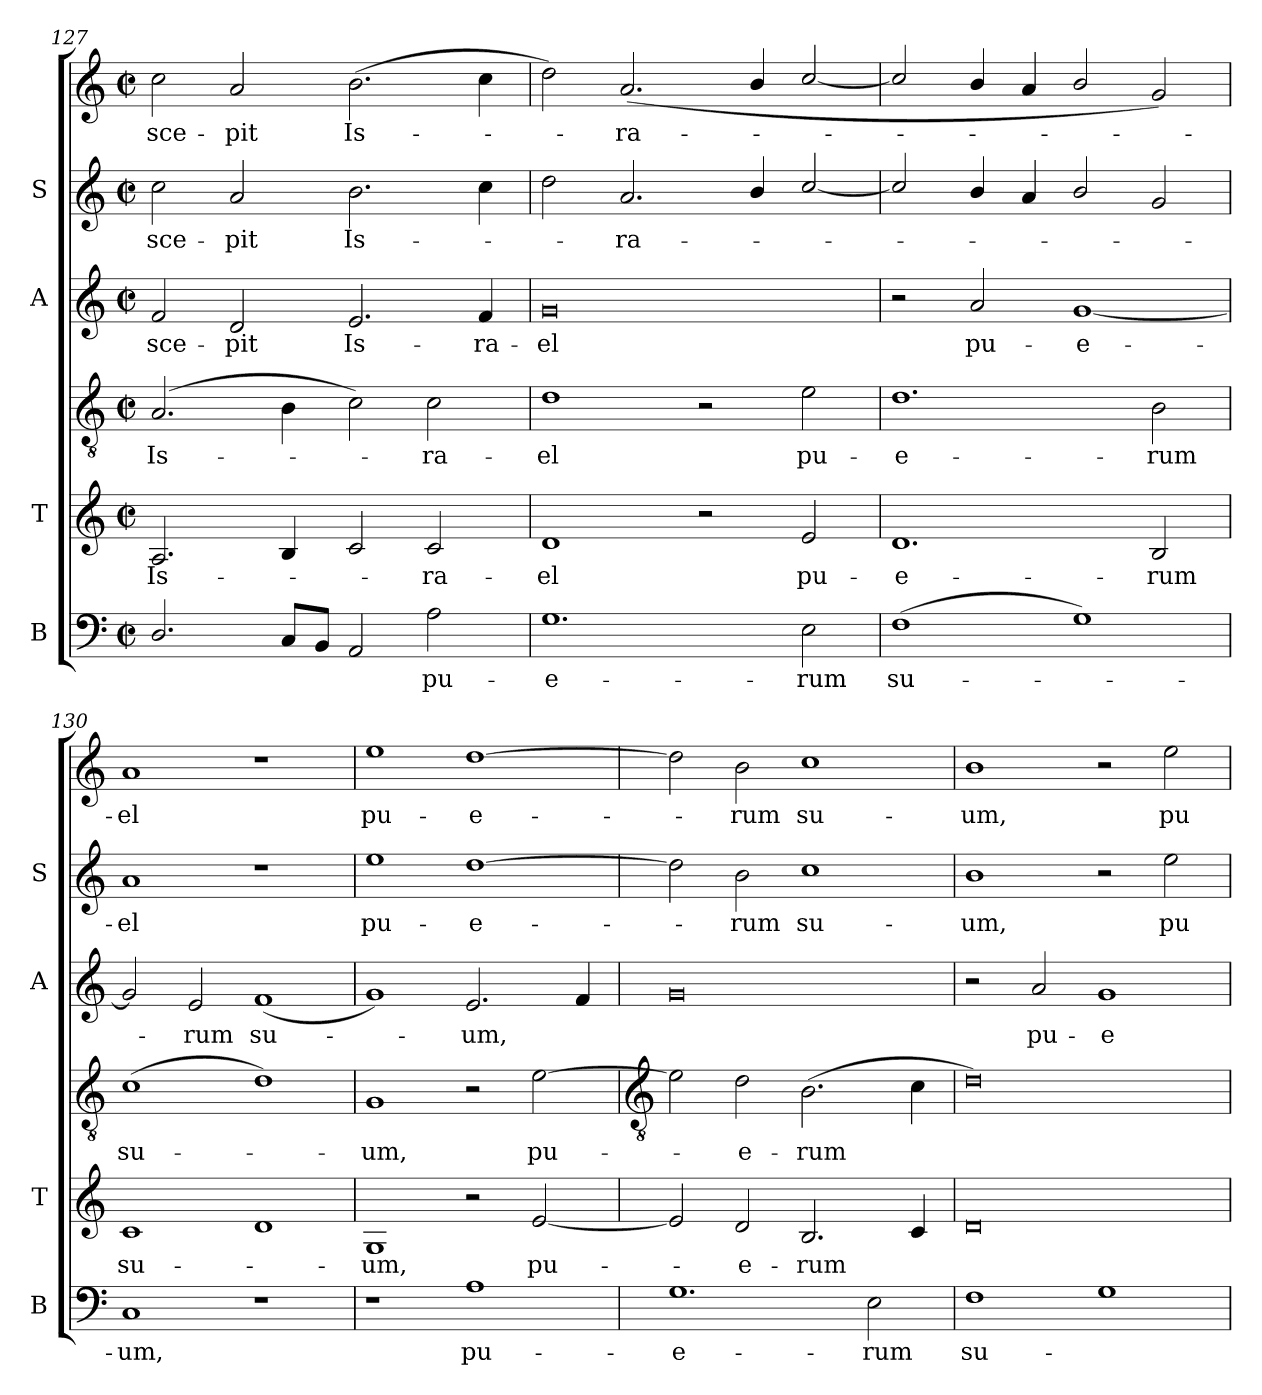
**kern	**text	**kern	**text	**kern	**text	**kern	**text	**kern	**text	**kern	**text
*part4	*part4	*part3	*part3	*part3	*part3	*part2	*part2	*part1	*part1	*part1	*part1
*staff6	*staff6	*staff5	*staff5	*staff4	*staff4	*staff3	*staff3	*staff2	*staff2	*staff1	*staff1
*I"B	*	*I"T	*	*	*	*I"A	*	*I"S	*	*	*
*I'B	*	*I'T	*	*	*	*I'A	*	*I'S	*	*	*
!!LO:LB:g=z
*clefF4	*	*	*	*clefGv2	*	*clefG2	*	*clefG2	*	*clefG2	*
*k[]	*	*k[]	*	*k[]	*	*k[]	*	*k[]	*	*k[]	*
*C:	*	*C:	*	*C:	*	*C:	*	*C:	*	*C:	*
*M4/2	*	*M4/2	*	*M4/2	*	*M4/2	*	*M4/2	*	*M4/2	*
*met(c|)	*	*met(c|)	*	*met(c|)	*	*met(c|)	*	*met(c|)	*	*met(c|)	*
=127	=127	=127	=127	=127	=127	=127	=127	=127	=127	=127	=127
!	!	!	!LO:LY:b	!	!LO:LY:b	!	!LO:LY:b	!	!LO:LY:b	!	!LO:LY:b
2.D/	.	2.A	Is-	(>2.A	Is-	2f	-sce-	2cc	-sce-	2cc	-sce-
!	!	!	!	!	!	!	!LO:LY:b	!	!LO:LY:b	!	!LO:LY:b
.	.	.	.	.	.	2d	-pit	2a	-pit	2a	-pit
8CL	.	4B	.	4B	.	.	.	.	.	.	.
8BBJ	.	.	.	.	.	.	.	.	.	.	.
!	!	!	!	!	!	!	!LO:LY:b	!	!LO:LY:b	!	!LO:LY:b
2AA	.	2c	.	2c)	.	2.e	Is-	2.b	Is-	(>2.b	Is-
!	!LO:LY:b	!	!LO:LY:b	!	!LO:LY:b	!	!	!	!	!	!
2A	pu-	2c	ra-	2c	ra-	.	.	.	.	.	.
!	!	!	!	!	!	!	!LO:LY:b	!	!	!	!
.	.	.	.	.	.	4f	-ra-	4cc	.	4cc	.
=128	=128	=128	=128	=128	=128	=128	=128	=128	=128	=128	=128
!	!LO:LY:b	!	!LO:LY:b	!	!LO:LY:b	!	!LO:LY:b	!	!	!	!
1.G	-e-	1d	-el	1d	-el	0g	-el	2dd	.	2dd)	.
!	!	!	!	!	!	!	!	!	!LO:LY:b	!	!LO:LY:b
.	.	.	.	.	.	.	.	2.a	ra-	(<2.a	ra-
.	.	2r	.	2r	.	.	.	.	.	.	.
.	.	.	.	.	.	.	.	4b/	.	4b/	.
!	!LO:LY:b	!	!LO:LY:b	!	!LO:LY:b	!	!	!	!	!	!
2E	-rum	2e	pu-	2e	pu-	.	.	[2cc/	.	[2cc/	.
=129	=129	=129	=129	=129	=129	=129	=129	=129	=129	=129	=129
!	!LO:LY:b	!	!LO:LY:b	!	!LO:LY:b	!	!	!	!	!	!
(>1F	su-	1.d	-e-	1.d	-e-	2r	.	2cc/]	.	2cc/]	.
!	!	!	!	!	!	!	!LO:LY:b	!	!	!	!
.	.	.	.	.	.	2a	pu-	4b/	.	4b/	.
.	.	.	.	.	.	.	.	4a/	.	4a/	.
!	!	!	!	!	!	!	!LO:LY:b	!	!	!	!
1G)	.	.	.	.	.	[1g	-e-	2b/	.	2b/	.
!	!	!	!LO:LY:b	!	!LO:LY:b	!	!	!	!	!	!
.	.	2B	-rum	2B	-rum	.	.	2g	.	2g)	.
=130	=130	=130	=130	=130	=130	=130	=130	=130	=130	=130	=130
!	!LO:LY:b	!	!LO:LY:b	!	!LO:LY:b	!	!	!	!LO:LY:b	!	!LO:LY:b
1C	um,	1c	su-	(>1c	su-	2g]	.	1a	el	1a	el
!	!	!	!	!	!	!	!LO:LY:b	!	!	!	!
.	.	.	.	.	.	2e	rum	.	.	.	.
!	!	!	!	!	!	!	!LO:LY:b	!	!	!	!
1r	.	1d	.	1d)	.	(<1f	su-	1r	.	1r	.
=131	=131	=131	=131	=131	=131	=131	=131	=131	=131	=131	=131
!	!	!	!LO:LY:b	!	!LO:LY:b	!	!	!	!LO:LY:b	!	!LO:LY:b
1r	.	1G	um,	1G	um,	1g)	.	1ee	pu-	1ee	pu-
!	!LO:LY:b	!	!	!	!	!	!LO:LY:b	!	!LO:LY:b	!	!LO:LY:b
1A	pu-	2r	.	2r	.	2.e	um,	[1dd	-e-	[1dd	-e-
!	!	!	!LO:LY:b	!	!LO:LY:b	!	!	!	!	!	!
.	.	[2e	pu-	[2e	pu-	.	.	.	.	.	.
.	.	.	.	.	.	4f	.	.	.	.	.
!!LO:LB:g=z
=132	=132	=132	=132	=132	=132	=132	=132	=132	=132	=132	=132
*	*	*	*	*clefGv2	*	*	*	*	*	*	*
!	!LO:LY:b	!	!	!	!	!	!	!	!	!	!
1.G	-e-	2e]	.	2e]	.	0g	.	2dd]	.	2dd]	.
!	!	!	!LO:LY:b	!	!LO:LY:b	!	!	!	!LO:LY:b	!	!LO:LY:b
.	.	2d	e-	2d	e-	.	.	2b	rum	2b	rum
!	!	!	!LO:LY:b	!	!LO:LY:b	!	!	!	!LO:LY:b	!	!LO:LY:b
.	.	2.B	-rum	(>2.B	-rum	.	.	1cc	su-	1cc	su-
!	!LO:LY:b	!	!	!	!	!	!	!	!	!	!
2E	-rum	.	.	.	.	.	.	.	.	.	.
.	.	4c	.	4c	.	.	.	.	.	.	.
!!LO:LB:g=z
=133	=133	=133	=133	=133	=133	=133	=133	=133	=133	=133	=133
!	!LO:LY:b	!	!	!	!	!	!	!	!LO:LY:b	!	!LO:LY:b
1F	su-	0d	.	0d)	.	2r	.	1b	-um,	1b	-um,
!	!	!	!	!	!	!	!LO:LY:b	!	!	!	!
.	.	.	.	.	.	2a	pu-	.	.	.	.
!	!	!	!	!	!	!	!LO:LY:b	!	!	!	!
1G	.	.	.	.	.	1g	-e-	2r	.	2r	.
!	!	!	!	!	!	!	!	!	!LO:LY:b	!	!LO:LY:b
.	.	.	.	.	.	.	.	2ee	pu-	2ee	pu-
=	=	=	=	=	=	=	=	=	=	=	=
*-	*-	*-	*-	*-	*-	*-	*-	*-	*-	*-	*-
